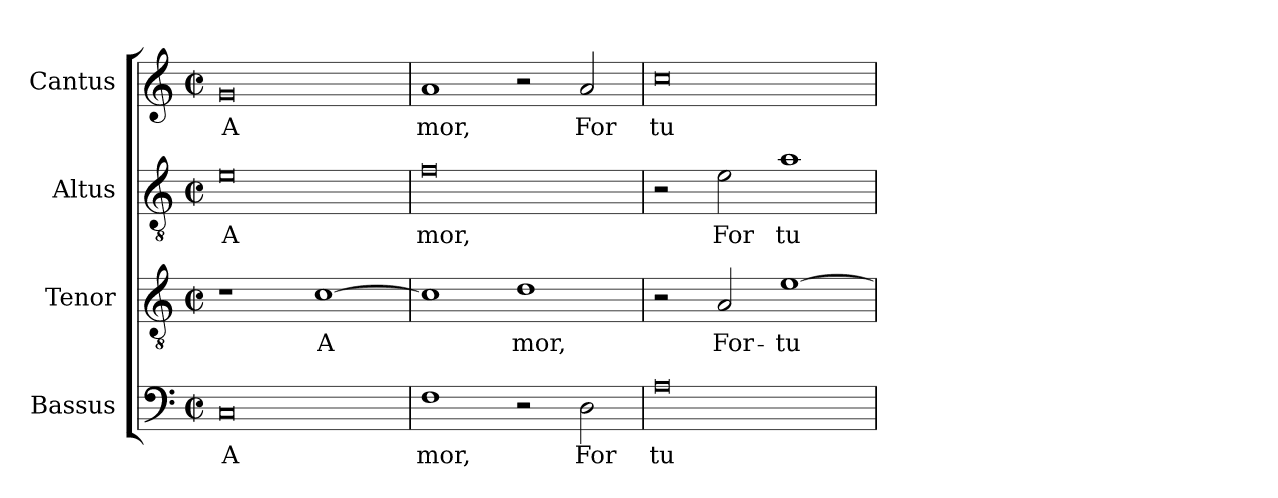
**kern	**text	**kern	**text	**kern	**text	**kern	**text
*part4	*part4	*part3	*part3	*part2	*part2	*part1	*part1
*staff4	*staff4	*staff3	*staff3	*staff2	*staff2	*staff1	*staff1
*I"Bassus	*	*I"Tenor	*	*I"Altus	*	*I"Cantus	*
*I'Bassus	*	*I'Tenor	*	*I'Altus	*	*I'Cantus	*
!!LO:PB:g=z
*stria5	*	*stria5	*	*stria5	*	*stria5	*
*clefF4	*	*clefGv2	*	*clefGv2	*	*clefG2	*
*k[]	*	*k[]	*	*k[]	*	*k[]	*
*C:	*	*C:	*	*C:	*	*C:	*
*M2/2	*	*M2/2	*	*M2/2	*	*M2/2	*
*met(c|)	*	*met(c|)	*	*met(c|)	*	*met(c|)	*
=1	=1	=1	=1	=1	=1	=1	=1
!	!LO:LY:b:cj	!	!	!	!LO:LY:b:cj	!	!LO:LY:b:cj
0C	A	1r	.	0e	A	0g	A
!	!	!	!LO:LY:b:cj	!	!	!	!
.	.	[>1c	A-	.	.	.	.
=2	=2	=2	=2	=2	=2	=2	=2
!	!LO:LY:b:cj	!	!LO:LY:b:cj	!	!LO:LY:b:cj	!	!LO:LY:b:cj
1F	mor,	1c]	--	0f	mor,	1a	mor,
!	!	!	!LO:LY:b:cj	!	!	!	!
2r	.	1d	-mor,	.	.	2r	.
!	!LO:LY:b:cj	!	!	!	!	!	!LO:LY:b:cj
2D\	For	.	.	.	.	2a/	For
=3	=3	=3	=3	=3	=3	=3	=3
!	!LO:LY:b:cj	!	!	!	!	!	!LO:LY:b:cj
0A	tu	2r	.	2r	.	0cc	tu
!	!	!	!LO:LY:b:cj	!	!LO:LY:b:cj	!	!
.	.	2A/	For-	2e\	For	.	.
!	!	!	!LO:LY:b:cj	!	!LO:LY:b:cj	!	!
.	.	[>1e	-tu-	1a	tu	.	.
=	=	=	=	=	=	=	=
*-	*-	*-	*-	*-	*-	*-	*-
